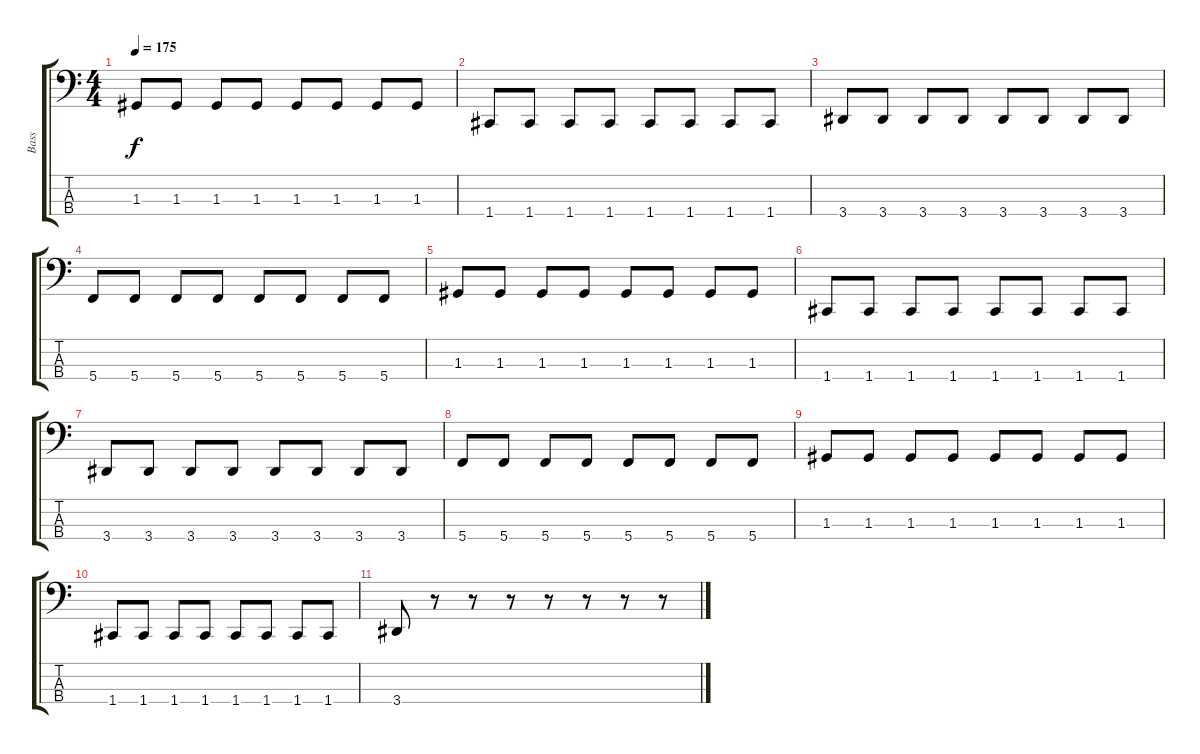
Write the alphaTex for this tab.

\track ("Bass" "Bass") {instrument electricbasspick}
\staff {score tabs}
\tuning (F2 C2 G1 C1) {hide}
\ts (4 4)
\tempo 175
\clef f4
\ks c
1.3.8{dy f} 1.3.8 1.3.8 1.3.8 1.3.8 1.3.8 1.3.8 1.3.8 |
1.4.8 1.4.8 1.4.8 1.4.8 1.4.8 1.4.8 1.4.8 1.4.8 |
3.4.8 3.4.8 3.4.8 3.4.8 3.4.8 3.4.8 3.4.8 3.4.8 |
5.4.8 5.4.8 5.4.8 5.4.8 5.4.8 5.4.8 5.4.8 5.4.8 |
1.3.8 1.3.8 1.3.8 1.3.8 1.3.8 1.3.8 1.3.8 1.3.8 |
1.4.8 1.4.8 1.4.8 1.4.8 1.4.8 1.4.8 1.4.8 1.4.8 |
3.4.8 3.4.8 3.4.8 3.4.8 3.4.8 3.4.8 3.4.8 3.4.8 |
5.4.8 5.4.8 5.4.8 5.4.8 5.4.8 5.4.8 5.4.8 5.4.8 |
1.3.8 1.3.8 1.3.8 1.3.8 1.3.8 1.3.8 1.3.8 1.3.8 |
1.4.8 1.4.8 1.4.8 1.4.8 1.4.8 1.4.8 1.4.8 1.4.8 |
3.4.8 r.8 r.8 r.8 r.8 r.8 r.8 r.8
